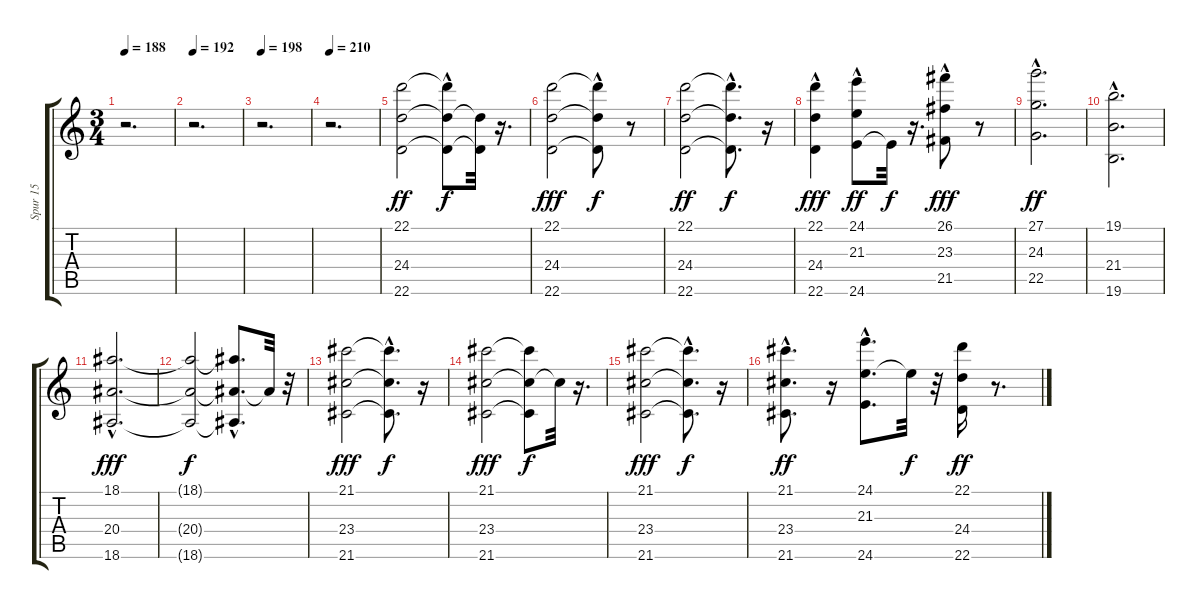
\track ("Spur 15" "Spur 15") {instrument stringensemble1}
\staff {score tabs}
\tuning (E4 B3 G3 D3 A2 E2) {hide}
\ts (3 4)
\tempo 188
\clef g2
\ks c
r.2{d dy f} |
\tempo 192
r.2{d} |
\tempo 198
r.2{d} |
\tempo 210
r.2{d} |
(22.1 24.4 22.6).2{dy ff} (22.1{hac t} 24.4{t} 22.6{t}).8{dy f} (24.4{t} 22.6{t}).32 r.16{d} |
(22.1 24.4 22.6).2{dy fff} (22.1{hac t} 24.4{t} 22.6{t}).8{dy f} r.8 |
(22.1 24.4 22.6).2{dy ff} (22.1{t} 24.4{t} 22.6{hac t}).8{d dy f} r.16 |
(22.1 24.4{hac} 22.6).4{dy fff} (24.1{hac} 21.3 24.6).8{dy ff} 24.6{t}.32{dy f} r.16{d} (26.1{hac} 23.3 21.5).8{dy fff} r.8 |
(27.1 24.3{hac} 22.5).2{d dy ff} |
(19.1 21.4{hac} 19.6).2{d} |
(18.1{hac} 20.4{hac} 18.6{hac}).2{d dy fff} |
(18.1{t} 20.4{t} 18.6{t}).2{dy f} (18.1{t} 20.4{hac t} 18.6{t}).8{d} 20.4{t}.32 r.32 |
(21.1 23.4 21.6).2{dy fff} (21.1{t} 23.4{t} 21.6{hac t}).8{d dy f} r.16 |
(21.1 23.4 21.6).2{dy fff} (21.1{t} 23.4{t} 21.6{t}).8{dy f} 23.4{t}.32 r.16{d} |
(21.1 23.4 21.6).2{dy fff} (21.1{t} 23.4{hac t} 21.6{hac t}).8{d dy f} r.16 |
(21.1 23.4{hac} 21.6).8{d dy ff} r.16 (24.1{hac} 21.3{hac} 24.6{hac}).8{d} 21.3{t}.32{dy f} r.32 (22.1 24.4 22.6).16{dy ff} r.8{d}
